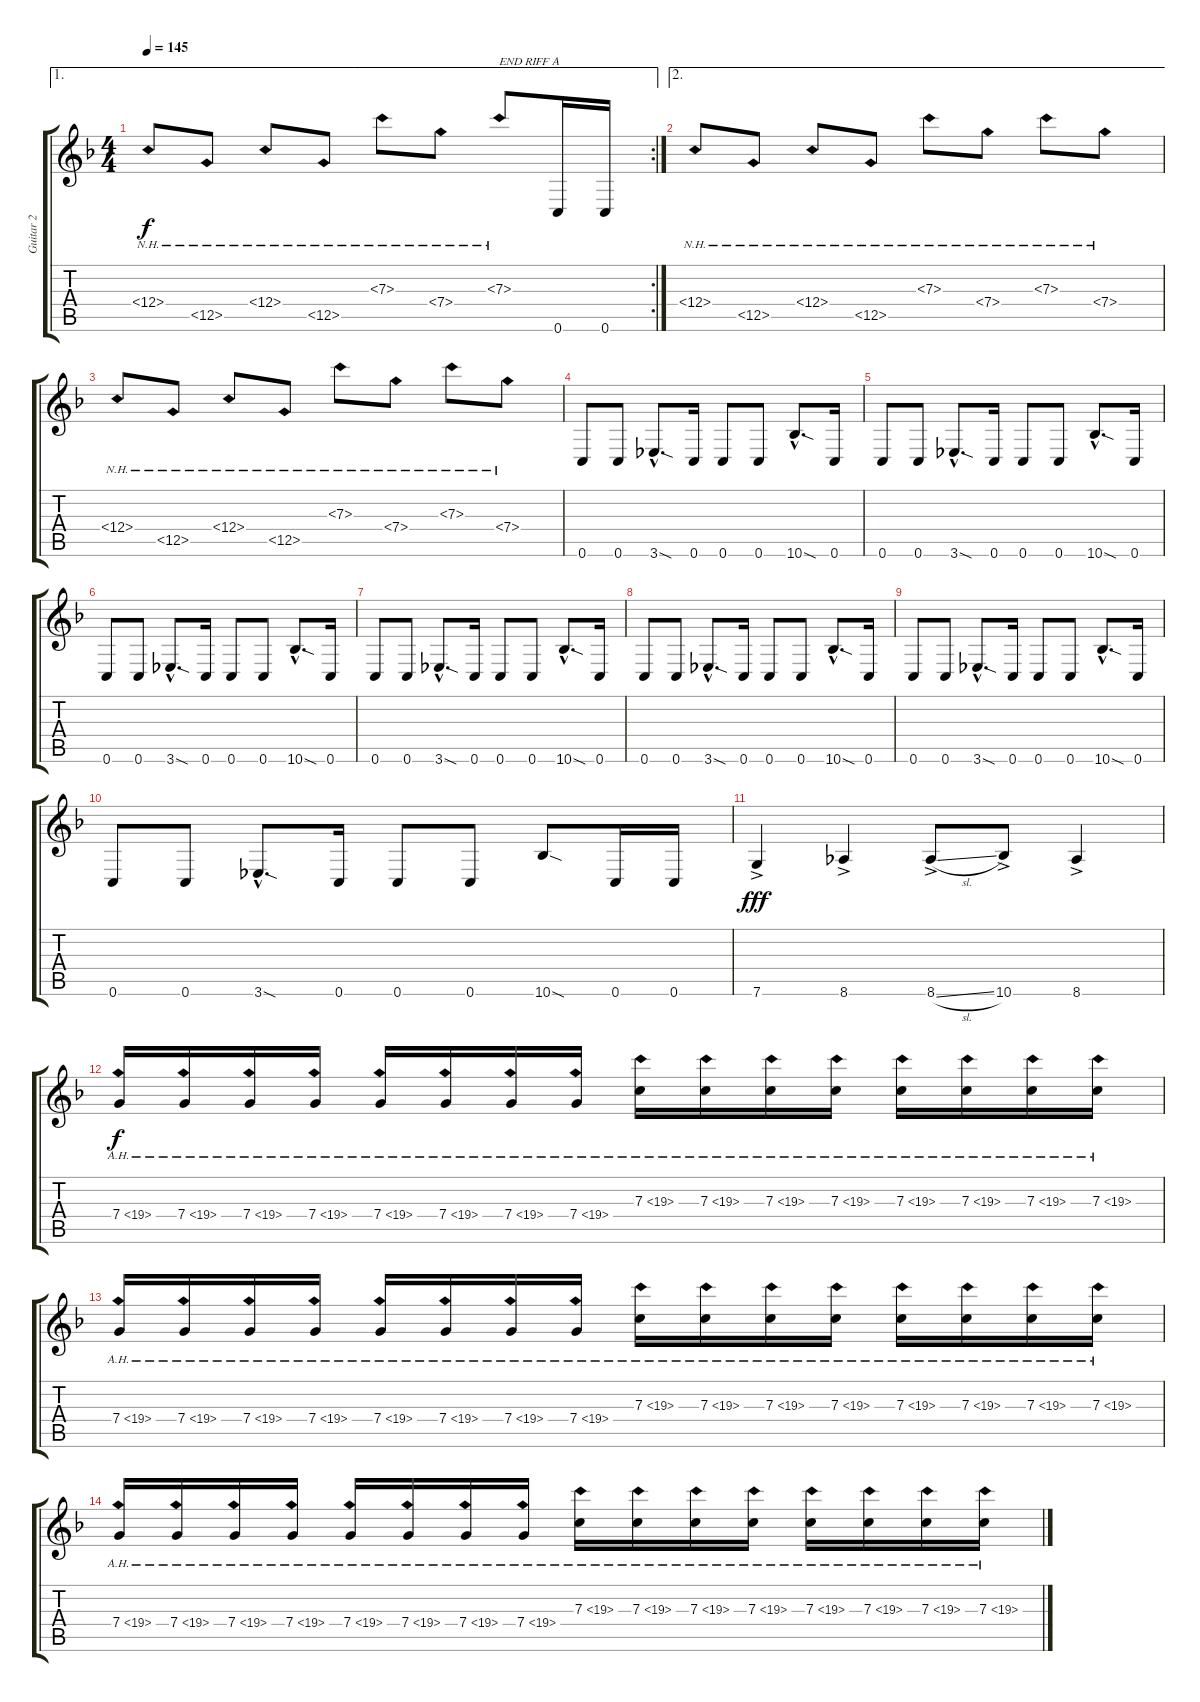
\track ("Guitar 2" "Guitar 2") {instrument distortionguitar}
\staff {score tabs}
\tuning (D4 A3 F3 C3 G2 C2) {hide}
\ae 1
\rc 2
\ts (4 4)
\tempo 145
\clef g2
\ks f
12.4{nh}.8{dy f instrument overdrivenguitar} 12.5{nh}.8 12.4{nh}.8 12.5{nh}.8 7.3{nh}.8 7.4{nh}.8 7.3{nh}.8{txt "END RIFF A"} 0.6.16 0.6.16 |
\ae 2
12.4{nh}.8{instrument overdrivenguitar} 12.5{nh}.8 12.4{nh}.8 12.5{nh}.8 7.3{nh}.8 7.4{nh}.8 7.3{nh}.8 7.4{nh}.8 |
12.4{nh}.8 12.5{nh}.8 12.4{nh}.8 12.5{nh}.8 7.3{nh}.8 7.4{nh}.8 7.3{nh}.8 7.4{nh}.8 |
0.6.8{instrument distortionguitar} 0.6.8 3.6{sod hac}.8{d} 0.6.16 0.6.8 0.6.8 10.6{sod hac}.8{d} 0.6.16 |
0.6.8 0.6.8 3.6{sod hac}.8{d} 0.6.16 0.6.8 0.6.8 10.6{sod hac}.8{d} 0.6.16 |
0.6.8 0.6.8 3.6{sod hac}.8{d} 0.6.16 0.6.8 0.6.8 10.6{sod hac}.8{d} 0.6.16 |
0.6.8 0.6.8 3.6{sod hac}.8{d} 0.6.16 0.6.8 0.6.8 10.6{sod hac}.8{d} 0.6.16 |
0.6.8 0.6.8 3.6{sod hac}.8{d} 0.6.16 0.6.8 0.6.8 10.6{sod hac}.8{d} 0.6.16 |
0.6.8 0.6.8 3.6{sod hac}.8{d} 0.6.16 0.6.8 0.6.8 10.6{sod hac}.8{d} 0.6.16 |
0.6.8 0.6.8 3.6{sod hac}.8{d} 0.6.16 0.6.8 0.6.8 10.6{sod}.8 0.6.16 0.6.16 |
7.6{ac}.4{dy fff} 8.6{ac}.4 8.6{sl ac}.8 10.6{ac}.8 8.6{ac}.4 |
7.4{ah 12}.16{dy f} 7.4{ah 12}.16 7.4{ah 12}.16 7.4{ah 12}.16 7.4{ah 12}.16 7.4{ah 12}.16 7.4{ah 12}.16 7.4{ah 12}.16 7.3{ah 12}.16 7.3{ah 12}.16 7.3{ah 12}.16 7.3{ah 12}.16 7.3{ah 12}.16 7.3{ah 12}.16 7.3{ah 12}.16 7.3{ah 12}.16 |
7.4{ah 12}.16 7.4{ah 12}.16 7.4{ah 12}.16 7.4{ah 12}.16 7.4{ah 12}.16 7.4{ah 12}.16 7.4{ah 12}.16 7.4{ah 12}.16 7.3{ah 12}.16 7.3{ah 12}.16 7.3{ah 12}.16 7.3{ah 12}.16 7.3{ah 12}.16 7.3{ah 12}.16 7.3{ah 12}.16 7.3{ah 12}.16 |
7.4{ah 12}.16 7.4{ah 12}.16 7.4{ah 12}.16 7.4{ah 12}.16 7.4{ah 12}.16 7.4{ah 12}.16 7.4{ah 12}.16 7.4{ah 12}.16 7.3{ah 12}.16 7.3{ah 12}.16 7.3{ah 12}.16 7.3{ah 12}.16 7.3{ah 12}.16 7.3{ah 12}.16 7.3{ah 12}.16 7.3{ah 12}.16
